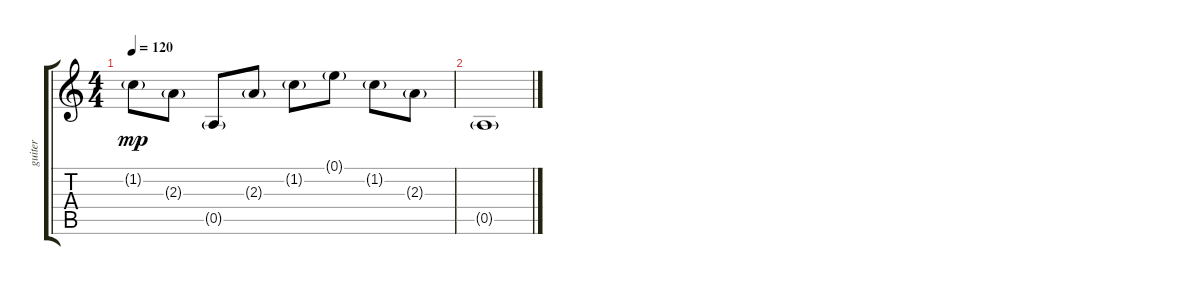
\track ("guiter" "guiter") {instrument acousticguitarsteel}
\staff {score tabs}
\tuning (E4 B3 G3 D3 A2 E2) {hide}
\ts (4 4)
\tempo 120
\clef g2
\ks c
1.2{g}.8{dy mp} 2.3{g}.8 0.5{g}.8 2.3{g}.8 1.2{g}.8 0.1{g}.8 1.2{g}.8 2.3{g}.8 |
0.5{g}.1
